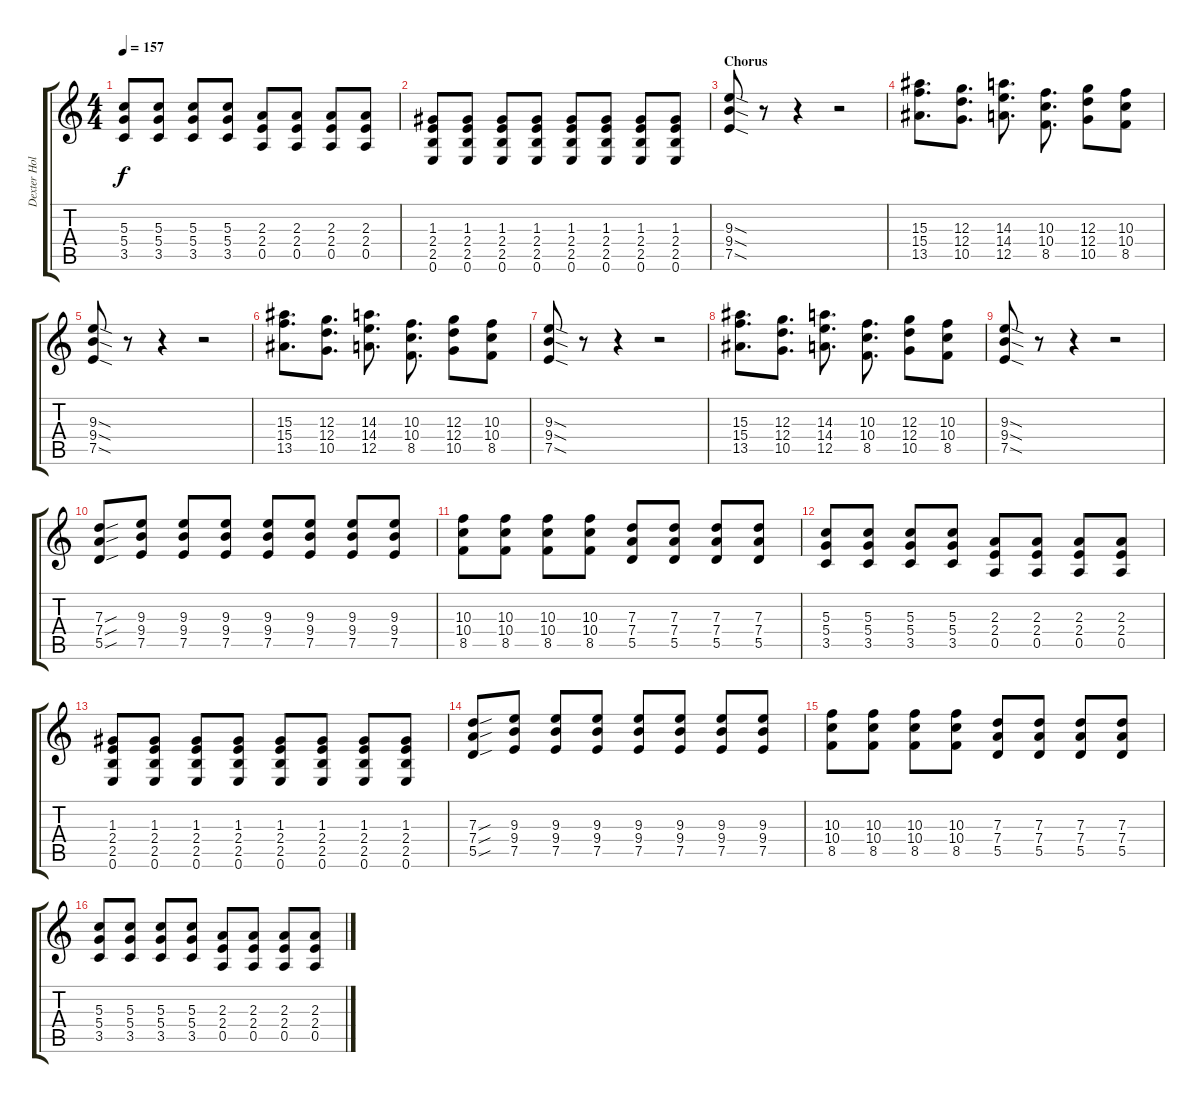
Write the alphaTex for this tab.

\track ("Dexter Holland - Rhythm Guitar" "Dexter Hol") {instrument distortionguitar}
\staff {score tabs}
\tuning (E4 B3 G3 D3 A2 E2) {hide}
\ts (4 4)
\tempo 157
\clef g2
\ks c
(5.3 5.4 3.5).8{dy f} (5.3 5.4 3.5).8 (5.3 5.4 3.5).8 (5.3 5.4 3.5).8 (2.3 2.4 0.5).8 (2.3 2.4 0.5).8 (2.3 2.4 0.5).8 (2.3 2.4 0.5).8 |
(1.3 2.4 2.5 0.6).8 (1.3 2.4 2.5 0.6).8 (1.3 2.4 2.5 0.6).8 (1.3 2.4 2.5 0.6).8 (1.3 2.4 2.5 0.6).8 (1.3 2.4 2.5 0.6).8 (1.3 2.4 2.5 0.6).8 (1.3 2.4 2.5 0.6).8 |
\section ("" "Chorus")
(9.3{sod} 9.4{sod} 7.5{sod}).8 r.8 r.4 r.2 |
(15.3 15.4 13.5).8{d} (12.3 12.4 10.5).8{d} (14.3 14.4 12.5).8{d} (10.3 10.4 8.5).8{d} (12.3 12.4 10.5).8 (10.3 10.4 8.5).8 |
(9.3{sod} 9.4{sod} 7.5{sod}).8 r.8 r.4 r.2 |
(15.3 15.4 13.5).8{d} (12.3 12.4 10.5).8{d} (14.3 14.4 12.5).8{d} (10.3 10.4 8.5).8{d} (12.3 12.4 10.5).8 (10.3 10.4 8.5).8 |
(9.3{sod} 9.4{sod} 7.5{sod}).8 r.8 r.4 r.2 |
(15.3 15.4 13.5).8{d} (12.3 12.4 10.5).8{d} (14.3 14.4 12.5).8{d} (10.3 10.4 8.5).8{d} (12.3 12.4 10.5).8 (10.3 10.4 8.5).8 |
(9.3{sod} 9.4{sod} 7.5{sod}).8 r.8 r.4 r.2 |
(7.3{sou} 7.4{sou} 5.5{sou}).8 (9.3 9.4 7.5).8 (9.3 9.4 7.5).8 (9.3 9.4 7.5).8 (9.3 9.4 7.5).8 (9.3 9.4 7.5).8 (9.3 9.4 7.5).8 (9.3 9.4 7.5).8 |
(10.3 10.4 8.5).8 (10.3 10.4 8.5).8 (10.3 10.4 8.5).8 (10.3 10.4 8.5).8 (7.3 7.4 5.5).8 (7.3 7.4 5.5).8 (7.3 7.4 5.5).8 (7.3 7.4 5.5).8 |
(5.3 5.4 3.5).8 (5.3 5.4 3.5).8 (5.3 5.4 3.5).8 (5.3 5.4 3.5).8 (2.3 2.4 0.5).8 (2.3 2.4 0.5).8 (2.3 2.4 0.5).8 (2.3 2.4 0.5).8 |
(1.3 2.4 2.5 0.6).8 (1.3 2.4 2.5 0.6).8 (1.3 2.4 2.5 0.6).8 (1.3 2.4 2.5 0.6).8 (1.3 2.4 2.5 0.6).8 (1.3 2.4 2.5 0.6).8 (1.3 2.4 2.5 0.6).8 (1.3 2.4 2.5 0.6).8 |
(7.3{sou} 7.4{sou} 5.5{sou}).8 (9.3 9.4 7.5).8 (9.3 9.4 7.5).8 (9.3 9.4 7.5).8 (9.3 9.4 7.5).8 (9.3 9.4 7.5).8 (9.3 9.4 7.5).8 (9.3 9.4 7.5).8 |
(10.3 10.4 8.5).8 (10.3 10.4 8.5).8 (10.3 10.4 8.5).8 (10.3 10.4 8.5).8 (7.3 7.4 5.5).8 (7.3 7.4 5.5).8 (7.3 7.4 5.5).8 (7.3 7.4 5.5).8 |
(5.3 5.4 3.5).8 (5.3 5.4 3.5).8 (5.3 5.4 3.5).8 (5.3 5.4 3.5).8 (2.3 2.4 0.5).8 (2.3 2.4 0.5).8 (2.3 2.4 0.5).8 (2.3 2.4 0.5).8
